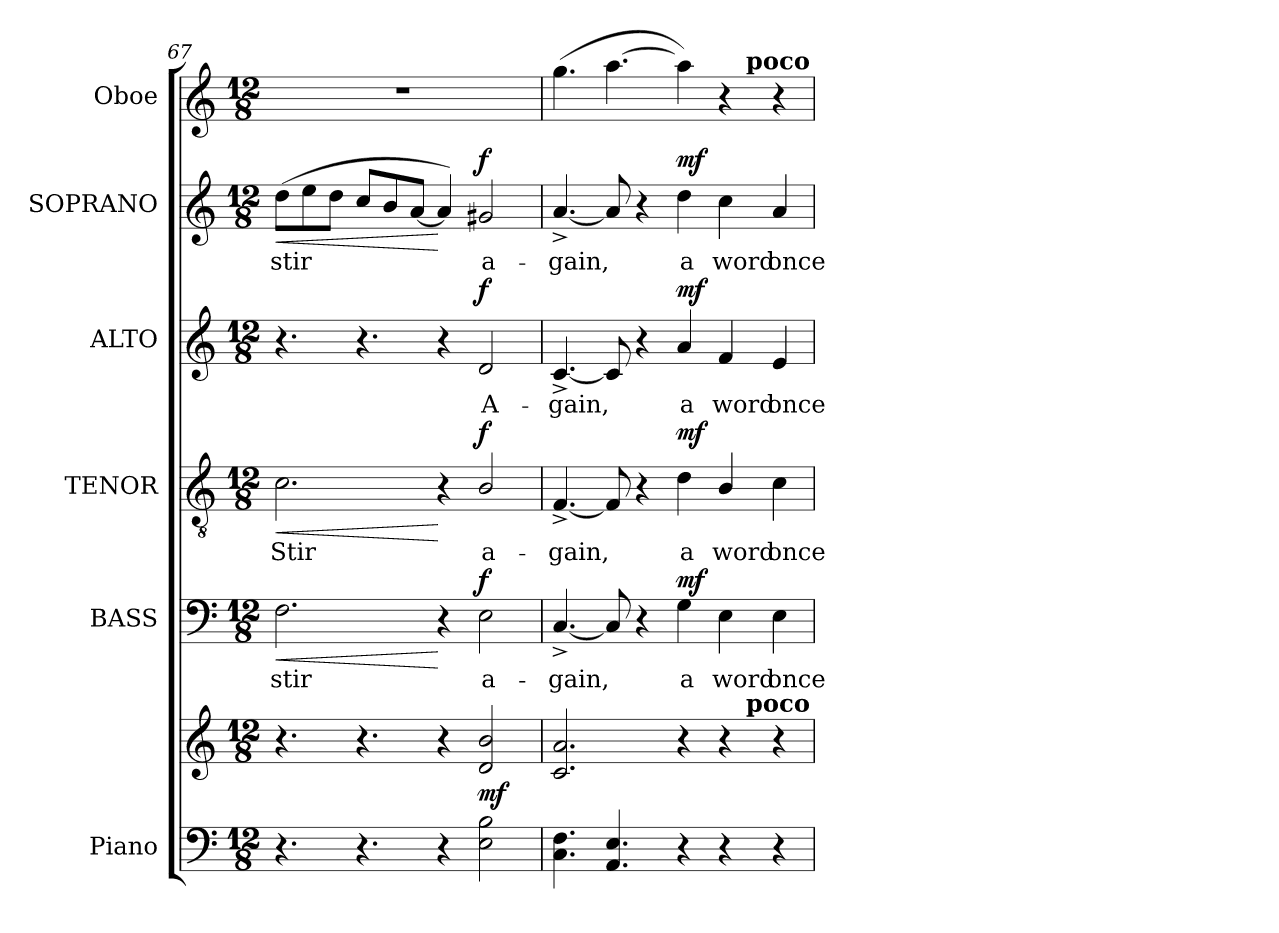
**kern	**kern	**dynam	**kern	**text	**dynam	**kern	**text	**dynam	**kern	**text	**dynam	**kern	**text	**dynam	**kern
*part6	*part6	*part6	*part5	*part5	*part5	*part4	*part4	*part4	*part3	*part3	*part3	*part2	*part2	*part2	*part1
*staff7	*staff6	*staff6/7	*staff5	*staff5	*staff5	*staff4	*staff4	*staff4	*staff3	*staff3	*staff3	*staff2	*staff2	*staff2	*staff1
*I"Piano	*	*	*I"BASS	*	*	*I"TENOR	*	*	*I"ALTO	*	*	*I"SOPRANO	*	*	*I"Oboe
*I'Pno.	*	*	*I'B.	*	*	*I'T.	*	*	*I'A.	*	*	*I'S.	*	*	*I'Ob.
*clefF4	*clefG2	*	*clefF4	*	*	*clefGv2	*	*	*clefG2	*	*	*clefG2	*	*	*clefG2
*	*	*	*	*	*	*ITrd7c12	*	*	*	*	*	*	*	*	*
*k[]	*k[]	*	*k[]	*	*	*k[]	*	*	*k[]	*	*	*k[]	*	*	*k[]
*a:	*a:	*	*a:	*	*	*a:	*	*	*a:	*	*	*a:	*	*	*a:
*M12/8	*M12/8	*	*M12/8	*	*	*M12/8	*	*	*M12/8	*	*	*M12/8	*	*	*M12/8
=67	=67	=67	=67	=67	=67	=67	=67	=67	=67	=67	=67	=67	=67	=67	=67
!	!	!	!	!LO:LY:b:color=#000000	!LO:HP:b	!	!	!	!	!	!	!	!	!	!
!	!	!	!	!	!	!	!LO:LY:b:color=#000000	!LO:HP:b	!	!	!	!	!	!	!
!	!	!	!	!	!	!	!	!	!	!	!	!	!LO:LY:b:color=#000000	!LO:HP:b	!LO:N:vis=1
4.r	4.r	.	2.Fi\	stir	<	2.Ci\	Stir	<	4.r	.	.	(8ddi\L	stir	<	1.r
.	.	.	.	.	.	.	.	.	.	.	.	8eei\	.	.	.
.	.	.	.	.	.	.	.	.	.	.	.	8ddi\J	.	.	.
4.r	4.r	.	.	.	.	.	.	.	4.r	.	.	8cci/L	.	.	.
.	.	.	.	.	.	.	.	.	.	.	.	8bi/	.	.	.
.	.	.	.	.	.	.	.	.	.	.	.	[8ai/J	.	.	.
4r	4r	.	4r	.	[	4r	.	[	4r	.	.	4ai/])	.	[	.
!	!	!	!	!LO:LY:b:color=#000000	!	!	!	!	!	!	!	!	!	!	!
!	!	!	!	!	!	!	!LO:LY:b:color=#000000	!	!	!	!	!	!	!	!
!	!	!	!	!	!	!	!	!	!	!LO:LY:b:color=#000000	!	!	!	!	!
!	!	!	!	!	!	!	!	!	!	!	!	!	!LO:LY:b:color=#000000	!	!
2Ei\ 2Bi	2di/ 2bi	mf	2Ei\	a-	f	2BBi/	a-	f	2di/	A-	f	2g#Xi/	a-	f	.
!!LO:PB:g=z
=68	=68	=68	=68	=68	=68	=68	=68	=68	=68	=68	=68	=68	=68	=68	=68
!	!	!	!	!LO:LY:b:color=#000000	!	!	!	!	!	!	!	!	!	!	!
!	!	!	!	!	!	!	!LO:LY:b:color=#000000	!	!	!	!	!	!	!	!
!	!	!	!	!	!	!	!	!	!	!LO:LY:b:color=#000000	!	!	!	!	!
!	!	!	!	!	!	!	!	!	!	!	!	!	!LO:LY:b:color=#000000	!	!
*	*^	*	*	*	*	*	*	*	*	*	*	*	*	*	*^
4.Ci\ 4.Fi	2.ci/ 2.ai	1ryy	.	[4.C^i/	-gain,	.	[4.FF^i/	-gain,	.	[4.c^i/	-gain,	.	[4.a^i/	-gain,	.	(4.ggi\	1ryy
4.AAi/ 4.Ei	.	.	.	8Ci/]	.	.	8FFi/]	.	.	8ci/]	.	.	8ai/]	.	.	[4.aai\	.
.	.	.	.	4r	.	.	4r	.	.	4r	.	.	4r	.	.	.	.
!	!	!	!	!	!LO:LY:b:color=#000000	!	!	!	!	!	!	!	!	!	!	!	!
!	!	!	!	!	!	!	!	!LO:LY:b:color=#000000	!	!	!	!	!	!	!	!	!
!	!	!	!	!	!	!	!	!	!	!	!LO:LY:b:color=#000000	!	!	!	!	!	!
!	!	!	!	!	!	!	!	!	!	!	!	!	!	!LO:LY:b:color=#000000	!	!	!
4r	4r	.	.	4Gi\	a	mf	4Di\	a	mf	4ai/	a	mf	4ddi\	a	mf	4aai\])	.
!	!	!	!	!	!LO:LY:b:color=#000000	!	!	!	!	!	!	!	!	!	!	!	!
!	!	!	!	!	!	!	!	!LO:LY:b:color=#000000	!	!	!	!	!	!	!	!	!
!	!	!	!	!	!	!	!	!	!	!	!LO:LY:b:color=#000000	!	!	!	!	!	!
!	!	!	!	!	!	!	!	!	!	!	!	!	!	!LO:LY:b:color=#000000	!	!	!
4r	4r	8ryy	.	4Ei\	word	.	4BBi/	word	.	4fi/	word	.	4cci\	word	.	4r	8ryy
!	!	!	!	!	!	!	!	!	!	!	!	!	!	!	!	!	!LO:TX:a:B:t=poco
!	!	!LO:TX:a:B:t=poco	!	!	!	!	!	!	!	!	!	!	!	!	!	!	!
.	.	4.ryy	.	.	.	.	.	.	.	.	.	.	.	.	.	.	4.ryy
!	!	!	!	!	!LO:LY:b:color=#000000	!	!	!	!	!	!	!	!	!	!	!	!
!	!	!	!	!	!	!	!	!LO:LY:b:color=#000000	!	!	!	!	!	!	!	!	!
!	!	!	!	!	!	!	!	!	!	!	!LO:LY:b:color=#000000	!	!	!	!	!	!
!	!	!	!	!	!	!	!	!	!	!	!	!	!	!LO:LY:b:color=#000000	!	!	!
4r	4r	.	.	4Ei\	once	.	4Ci\	once	.	4ei/	once	.	4ai/	once	.	4r	.
*	*v	*v	*	*	*	*	*	*	*	*	*	*	*	*	*	*v	*v
=	=	=	=	=	=	=	=	=	=	=	=	=	=	=	=
*-	*-	*-	*-	*-	*-	*-	*-	*-	*-	*-	*-	*-	*-	*-	*-
